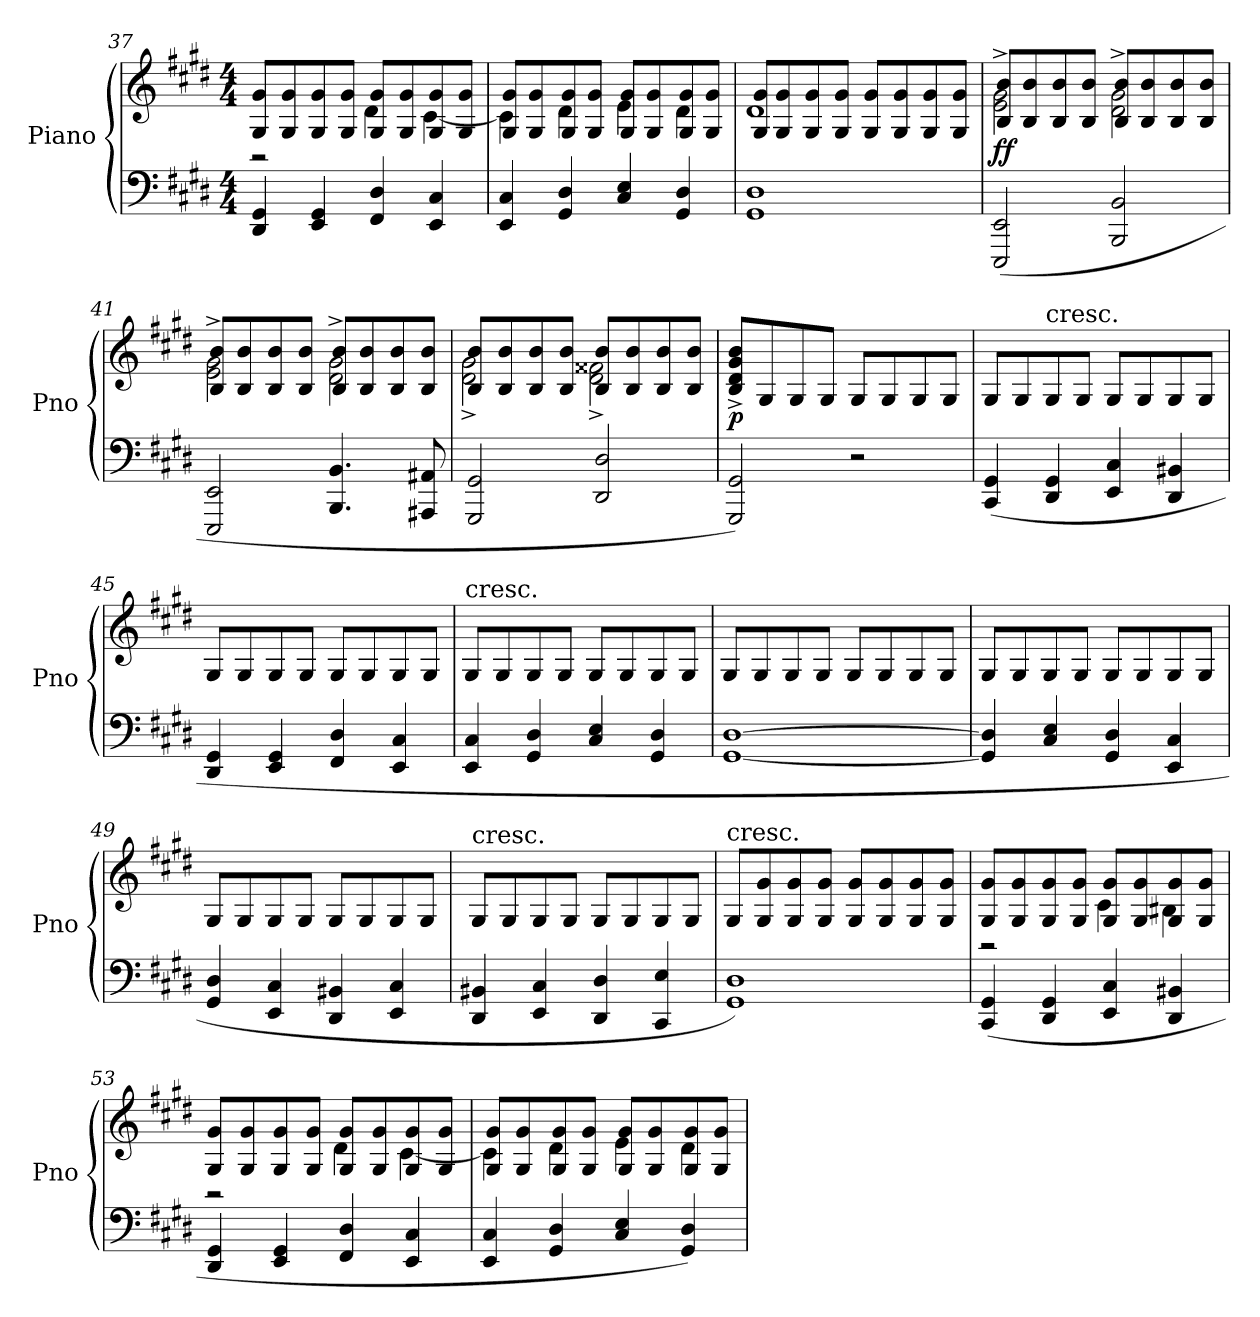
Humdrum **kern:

**kern	**kern	**dynam
*part1	*part1	*part1
*staff2	*staff1	*staff1/2
*I"Piano	*	*
*I'Pno	*	*
*clefF4	*clefG2	*
*k[f#c#g#d#]	*k[f#c#g#d#]	*
*M4/4	*M4/4	*
=37	=37	=37
*	*^	*
4DD#/ 4GG#/	8G#/ 8g#/L	2r	.
.	8G#/ 8g#/	.	.
4EE/ 4GG#/	8G#/ 8g#/	.	.
.	8G#/ 8g#/J	.	.
4FF#/ 4D#/	8G#/ 8g#/L	4d#\	.
.	8G#/ 8g#/	.	.
4EE/ 4C#/	8G#/ 8g#/	[4c#\	.
.	8G#/ 8g#/J	.	.
=38	=38	=38	=38
4EE/ 4C#/	4c#\]	8G#/ 8g#/L	.
.	.	8G#/ 8g#/	.
4GG#/ 4D#/	4d#\	8G#/ 8g#/	.
.	.	8G#/ 8g#/J	.
4C#/ 4E/	4e\	8G#/ 8g#/L	.
.	.	8G#/ 8g#/	.
4GG#/ 4D#/	4d#\	8G#/ 8g#/	.
.	.	8G#/ 8g#/J	.
=39	=39	=39	=39
1GG# 1D#	1d#	8G#/ 8g#/L	.
.	.	8G#/ 8g#/	.
.	.	8G#/ 8g#/	.
.	.	8G#/ 8g#/J	.
.	.	8G#/ 8g#/L	.
.	.	8G#/ 8g#/	.
.	.	8G#/ 8g#/	.
.	.	8G#/ 8g#/J	.
=40	=40	=40	=40
(2EEE/ 2EE/	2e^\ 2g#^\	8B/ 8b/L	ff
.	.	8B/ 8b/	.
.	.	8B/ 8b/	.
.	.	8B/ 8b/J	.
2BBB/ 2BB/	2d#^\ 2g#^\	8B/ 8b/L	.
.	.	8B/ 8b/	.
.	.	8B/ 8b/	.
.	.	8B/ 8b/J	.
=41	=41	=41	=41
2EEE/ 2EE/	2e^\ 2g#^\	8B/ 8b/L	.
.	.	8B/ 8b/	.
.	.	8B/ 8b/	.
.	.	8B/ 8b/J	.
4.BBB/ 4.BB/	2d#^\ 2g#^\	8B/ 8b/L	.
.	.	8B/ 8b/	.
.	.	8B/ 8b/	.
8AAA#X/ 8AA#X/	.	8B/ 8b/J	.
=42	=42	=42	=42
2GGG#/ 2GG#/	8B/ 8b/L	2d#^\ 2g#^\	.
.	8B/ 8b/	.	.
.	8B/ 8b/	.	.
.	8B/ 8b/J	.	.
2DD#/ 2D#/	8B/ 8b/L	2d#^\ 2f##X^\	.
.	8B/ 8b/	.	.
.	8B/ 8b/	.	.
.	8B/ 8b/J	.	.
*	*v	*v	*
=43	=43	=43
2GGG#/ 2GG#/)	8B^/ 8d#^/ 8g#^/ 8b^/L	p
.	8G#/	.
.	8G#/	.
.	8G#/J	.
2r	8G#/L	.
.	8G#/	.
.	8G#/	.
.	8G#/J	.
=44	=44	=44
(4CC#/ 4GG#/	8G#/L	.
.	8G#/	.
!	!LO:TX:t=cresc.	!
4DD#/ 4GG#/	8G#/	.
.	8G#/J	.
4EE/ 4C#/	8G#/L	.
.	8G#/	.
4DD#/ 4BB#X/	8G#/	.
.	8G#/J	.
=45	=45	=45
4DD#/ 4GG#/	8G#/L	.
.	8G#/	.
4EE/ 4GG#/	8G#/	.
.	8G#/J	.
4FF#/ 4D#/	8G#/L	.
.	8G#/	.
4EE/ 4C#/	8G#/	.
.	8G#/J	.
=46	=46	=46
!	!LO:TX:t=cresc.	!
4EE/ 4C#/	8G#/L	.
.	8G#/	.
4GG#/ 4D#/	8G#/	.
.	8G#/J	.
4C#/ 4E/	8G#/L	.
.	8G#/	.
4GG#/ 4D#/	8G#/	.
.	8G#/J	.
=47	=47	=47
[1GG# [1D#	8G#/L	.
.	8G#/	.
.	8G#/	.
.	8G#/J	.
.	8G#/L	.
.	8G#/	.
.	8G#/	.
.	8G#/J	.
=48	=48	=48
4GG#]/ 4D#]/	8G#/L	.
.	8G#/	.
4C#/ 4E/	8G#/	.
.	8G#/J	.
4GG#/ 4D#/	8G#/L	.
.	8G#/	.
4EE/ 4C#/	8G#/	.
.	8G#/J	.
=49	=49	=49
4GG#/ 4D#/	8G#/L	.
.	8G#/	.
4EE/ 4C#/	8G#/	.
.	8G#/J	.
4DD#/ 4BB#X/	8G#/L	.
.	8G#/	.
4EE/ 4C#/	8G#/	.
.	8G#/J	.
=50	=50	=50
!	!LO:TX:t=cresc.	!
4DD#/ 4BB#X/	8G#/L	.
.	8G#/	.
4EE/ 4C#/	8G#/	.
.	8G#/J	.
4DD#/ 4D#/	8G#/L	.
.	8G#/	.
4CC#/ 4E/	8G#/	.
.	8G#/J	.
=51	=51	=51
!	!LO:TX:t=cresc.	!
1GG# 1D#)	8G#/L	.
.	8G#/ 8g#/	.
.	8G#/ 8g#/	.
.	8G#/ 8g#/J	.
.	8G#/ 8g#/L	.
.	8G#/ 8g#/	.
.	8G#/ 8g#/	.
.	8G#/ 8g#/J	.
=52	=52	=52
*	*^	*
(4CC#/ 4GG#/	8G#/ 8g#/L	2r	.
.	8G#/ 8g#/	.	.
4DD#/ 4GG#/	8G#/ 8g#/	.	.
.	8G#/ 8g#/J	.	.
4EE/ 4C#/	8G#/ 8g#/L	4c#\	.
.	8G#/ 8g#/	.	.
4DD#/ 4BB#X/	8G#/ 8g#/	4B#X\	.
.	8G#/ 8g#/J	.	.
=53	=53	=53	=53
4DD#/ 4GG#/	8G#/ 8g#/L	2r	.
.	8G#/ 8g#/	.	.
4EE/ 4GG#/	8G#/ 8g#/	.	.
.	8G#/ 8g#/J	.	.
4FF#/ 4D#/	8G#/ 8g#/L	4d#\	.
.	8G#/ 8g#/	.	.
4EE/ 4C#/	8G#/ 8g#/	[4c#\	.
.	8G#/ 8g#/J	.	.
=54	=54	=54	=54
4EE/ 4C#/	4c#\]	8G#/ 8g#/L	.
.	.	8G#/ 8g#/	.
4GG#/ 4D#/	4d#\	8G#/ 8g#/	.
.	.	8G#/ 8g#/J	.
4C#/ 4E/	4e\	8G#/ 8g#/L	.
.	.	8G#/ 8g#/	.
4GG#/ 4D#/)	4d#\	8G#/ 8g#/	.
.	.	8G#/ 8g#/J	.
*	*v	*v	*
=	=	=
*-	*-	*-
